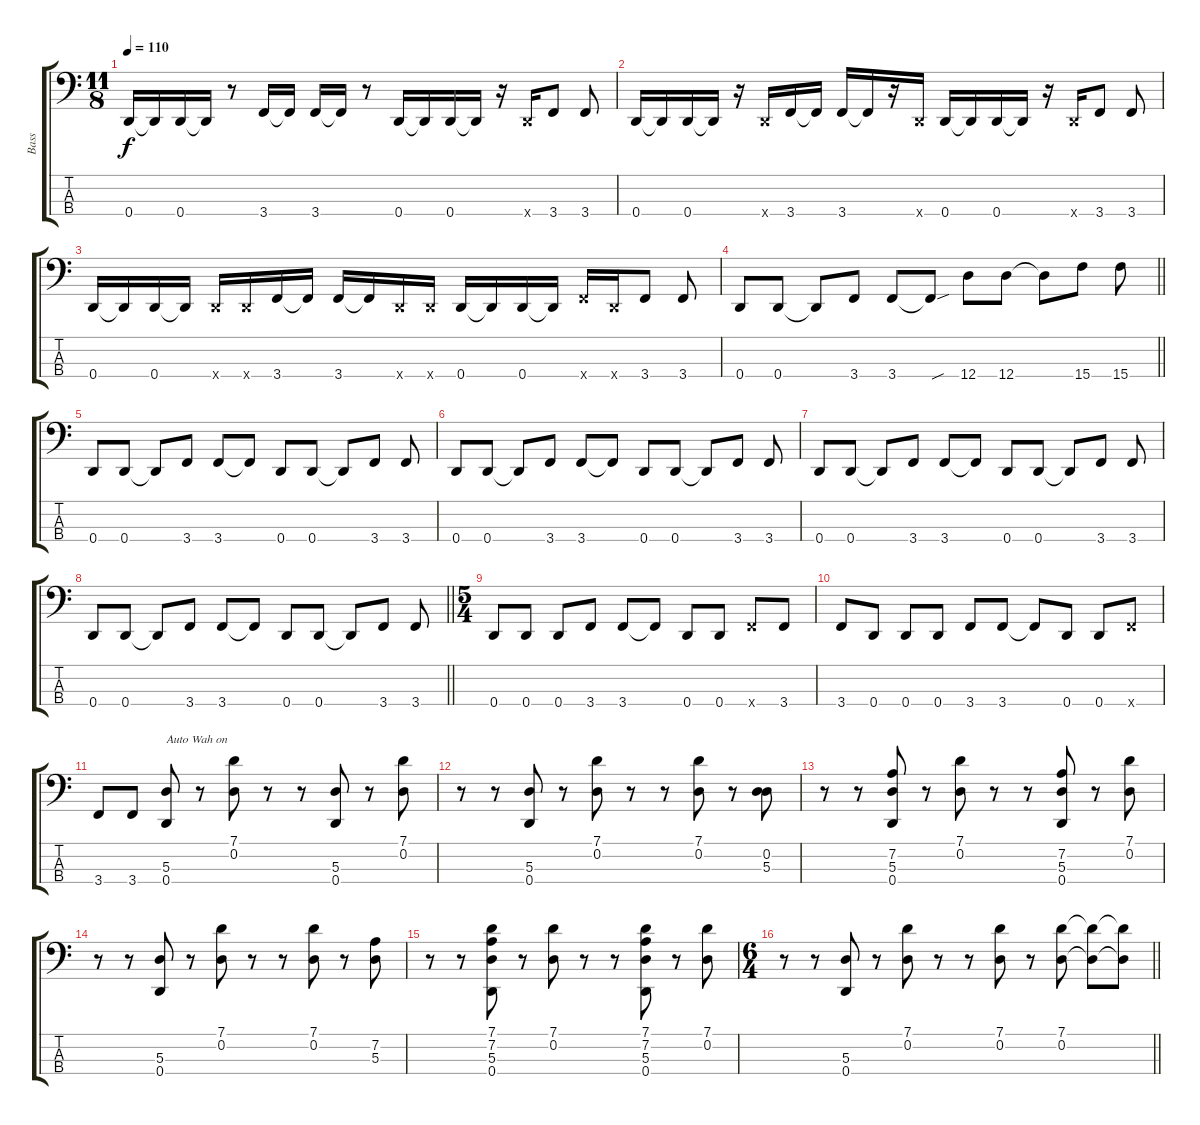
\track ("Bass" "Bass") {instrument electricbassfinger}
\staff {score tabs}
\tuning (G2 D2 A1 D1) {hide}
\ts (11 8)
\section ("" "")
\tempo 110
\clef f4
\ks c
0.4.16{dy f} 0.4{t}.16 0.4.16 0.4{t}.16 r.8 3.4.16 3.4{t}.16 3.4.16 3.4{t}.16 r.8 0.4.16 0.4{t}.16 0.4.16 0.4{t}.16 r.16 0.4{x}.16 3.4.8 3.4.8 |
0.4.16 0.4{t}.16 0.4.16 0.4{t}.16 r.16 0.4{x}.16 3.4.16 3.4{t}.16 3.4.16 3.4{t}.16 r.16 0.4{x}.16 0.4.16 0.4{t}.16 0.4.16 0.4{t}.16 r.16 0.4{x}.16 3.4.8 3.4.8 |
0.4.16 0.4{t}.16 0.4.16 0.4{t}.16 0.4{x}.16 0.4{x}.16 3.4.16 3.4{t}.16 3.4.16 3.4{t}.16 0.4{x}.16 0.4{x}.16 0.4.16 0.4{t}.16 0.4.16 0.4{t}.16 3.4{x}.16 0.4{x}.16 3.4.8 3.4.8 |
\barLineRight lightlight
0.4.8 0.4.8 0.4{t}.8 3.4.8 3.4.8 3.4{sou t}.8 12.4.8 12.4.8 12.4{t}.8 15.4.8 15.4.8 |
\section ("" "")
0.4.8 0.4.8 0.4{t}.8 3.4.8 3.4.8 3.4{t}.8 0.4.8 0.4.8 0.4{t}.8 3.4.8 3.4.8 |
0.4.8 0.4.8 0.4{t}.8 3.4.8 3.4.8 3.4{t}.8 0.4.8 0.4.8 0.4{t}.8 3.4.8 3.4.8 |
0.4.8 0.4.8 0.4{t}.8 3.4.8 3.4.8 3.4{t}.8 0.4.8 0.4.8 0.4{t}.8 3.4.8 3.4.8 |
\barLineRight lightlight
0.4.8 0.4.8 0.4{t}.8 3.4.8 3.4.8 3.4{t}.8 0.4.8 0.4.8 0.4{t}.8 3.4.8 3.4.8 |
\ts (5 4)
\section ("" "")
0.4.8 0.4.8 0.4.8 3.4.8 3.4.8 3.4{t}.8 0.4.8 0.4.8 3.4{x}.8 3.4.8 |
3.4.8 0.4.8 0.4.8 0.4.8 3.4.8 3.4.8 3.4{t}.8 0.4.8 0.4.8 3.4{x}.8 |
3.4.8 3.4.8 (5.3 0.4).8{txt "Auto Wah on" volume 16 instrument electricbassfinger} r.8 (7.1 0.2).8 r.8 r.8 (5.3 0.4).8 r.8 (7.1 0.2).8 |
r.8 r.8 (5.3 0.4).8 r.8 (7.1 0.2).8 r.8 r.8 (7.1 0.2).8 r.8 (0.2 5.3).8 |
r.8 r.8 (7.2 5.3 0.4).8 r.8 (7.1 0.2).8 r.8 r.8 (7.2 5.3 0.4).8 r.8 (7.1 0.2).8 |
r.8 r.8 (5.3 0.4).8 r.8 (7.1 0.2).8 r.8 r.8 (7.1 0.2).8 r.8 (7.2 5.3).8 |
r.8 r.8 (7.1 7.2 5.3 0.4).8 r.8 (7.1 0.2).8 r.8 r.8 (7.1 7.2 5.3 0.4).8 r.8 (7.1 0.2).8 |
\ts (6 4)
\barLineRight lightlight
r.8 r.8 (5.3 0.4).8 r.8 (7.1 0.2).8 r.8 r.8 (7.1 0.2).8 r.8 (7.1 0.2).8 (7.1{t} 0.2{t}).8 (7.1{t} 0.2{t}).8
